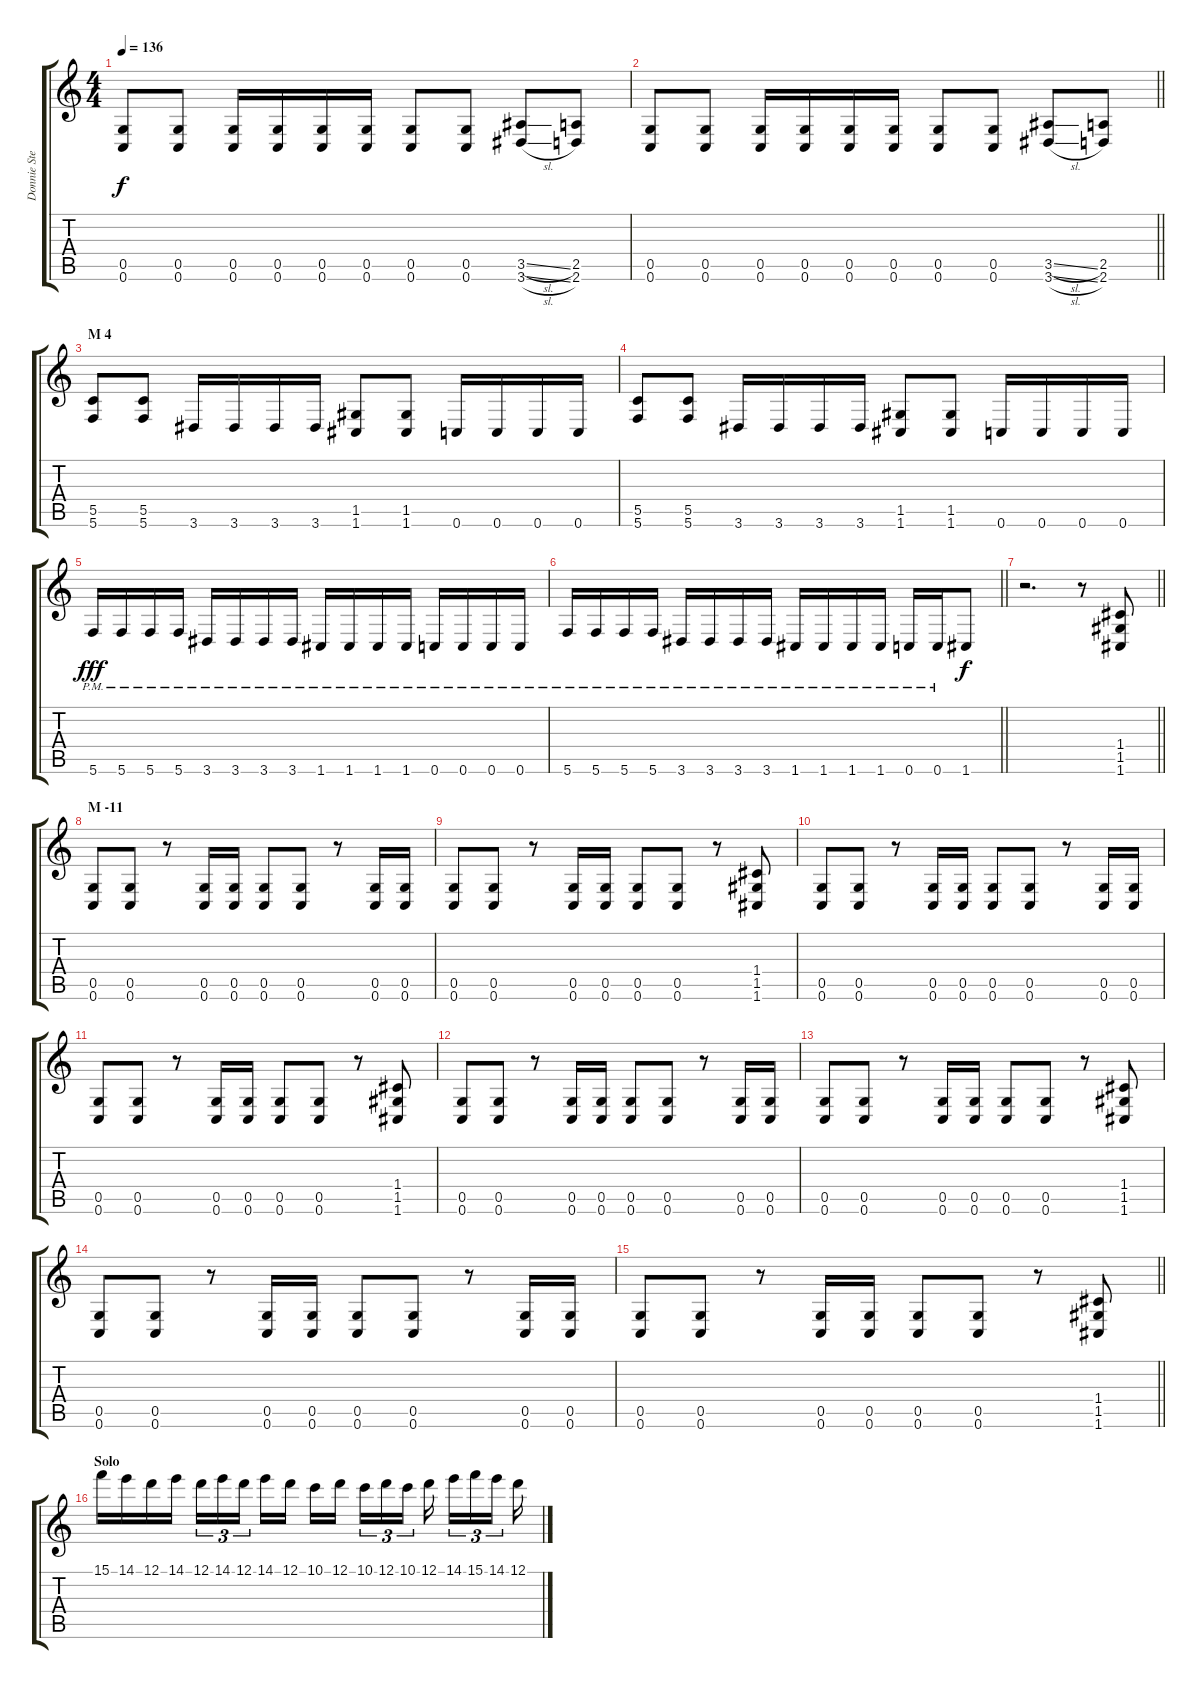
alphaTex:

\track ("Donnie Steele" "Donnie Ste") {instrument distortionguitar}
\staff {score tabs}
\tuning (D4 A3 F3 C3 G2 C2) {hide}
\ts (4 4)
\tempo 136
\clef g2
\ks c
(0.5 0.6).8{dy f} (0.5 0.6).8 (0.5 0.6).16 (0.5 0.6).16 (0.5 0.6).16 (0.5 0.6).16 (0.5 0.6).8 (0.5 0.6).8 (3.5{sl} 3.6{sl}).8 (2.5 2.6).8 |
\barLineRight lightlight
(0.5 0.6).8 (0.5 0.6).8 (0.5 0.6).16 (0.5 0.6).16 (0.5 0.6).16 (0.5 0.6).16 (0.5 0.6).8 (0.5 0.6).8 (3.5{sl} 3.6{sl}).8 (2.5 2.6).8 |
\section ("" "M 4")
(5.5 5.6).8 (5.5 5.6).8 3.6.16 3.6.16 3.6.16 3.6.16 (1.5 1.6).8 (1.5 1.6).8 0.6.16 0.6.16 0.6.16 0.6.16 |
(5.5 5.6).8 (5.5 5.6).8 3.6.16 3.6.16 3.6.16 3.6.16 (1.5 1.6).8 (1.5 1.6).8 0.6.16 0.6.16 0.6.16 0.6.16 |
5.6{pm}.16{dy fff} 5.6{pm}.16 5.6{pm}.16 5.6{pm}.16 3.6{pm}.16 3.6{pm}.16 3.6{pm}.16 3.6{pm}.16 1.6{pm}.16 1.6{pm}.16 1.6{pm}.16 1.6{pm}.16 0.6{pm}.16 0.6{pm}.16 0.6{pm}.16 0.6{pm}.16 |
\barLineRight lightlight
5.6{pm}.16 5.6{pm}.16 5.6{pm}.16 5.6{pm}.16 3.6{pm}.16 3.6{pm}.16 3.6{pm}.16 3.6{pm}.16 1.6{pm}.16 1.6{pm}.16 1.6{pm}.16 1.6{pm}.16 0.6{pm}.16 0.6{pm}.16 1.6.8{dy f} |
\barLineRight lightlight
r.2{d} r.8 (1.4 1.5 1.6).8 |
\section ("" "M -11")
(0.5 0.6).8 (0.5 0.6).8 r.8 (0.5 0.6).16 (0.5 0.6).16 (0.5 0.6).8 (0.5 0.6).8 r.8 (0.5 0.6).16 (0.5 0.6).16 |
(0.5 0.6).8 (0.5 0.6).8 r.8 (0.5 0.6).16 (0.5 0.6).16 (0.5 0.6).8 (0.5 0.6).8 r.8 (1.4 1.5 1.6).8 |
(0.5 0.6).8 (0.5 0.6).8 r.8 (0.5 0.6).16 (0.5 0.6).16 (0.5 0.6).8 (0.5 0.6).8 r.8 (0.5 0.6).16 (0.5 0.6).16 |
(0.5 0.6).8 (0.5 0.6).8 r.8 (0.5 0.6).16 (0.5 0.6).16 (0.5 0.6).8 (0.5 0.6).8 r.8 (1.4 1.5 1.6).8 |
(0.5 0.6).8 (0.5 0.6).8 r.8 (0.5 0.6).16 (0.5 0.6).16 (0.5 0.6).8 (0.5 0.6).8 r.8 (0.5 0.6).16 (0.5 0.6).16 |
(0.5 0.6).8 (0.5 0.6).8 r.8 (0.5 0.6).16 (0.5 0.6).16 (0.5 0.6).8 (0.5 0.6).8 r.8 (1.4 1.5 1.6).8 |
(0.5 0.6).8 (0.5 0.6).8 r.8 (0.5 0.6).16 (0.5 0.6).16 (0.5 0.6).8 (0.5 0.6).8 r.8 (0.5 0.6).16 (0.5 0.6).16 |
\barLineRight lightlight
(0.5 0.6).8 (0.5 0.6).8 r.8 (0.5 0.6).16 (0.5 0.6).16 (0.5 0.6).8 (0.5 0.6).8 r.8 (1.4 1.5 1.6).8 |
\section ("" "Solo")
15.1.16 14.1.16 12.1.16 14.1.16 12.1.16{tu (3 2)} 14.1.16{tu (3 2)} 12.1.16{tu (3 2) beam splitsecondary} 14.1.16 12.1.16 10.1.16 12.1.16{beam splitsecondary} 10.1.16{tu (3 2)} 12.1.16{tu (3 2)} 10.1.16{tu (3 2)} 12.1.16{beam splitsecondary} 14.1.16{tu (3 2)} 15.1.16{tu (3 2)} 14.1.16{tu (3 2) beam splitsecondary} 12.1.16
